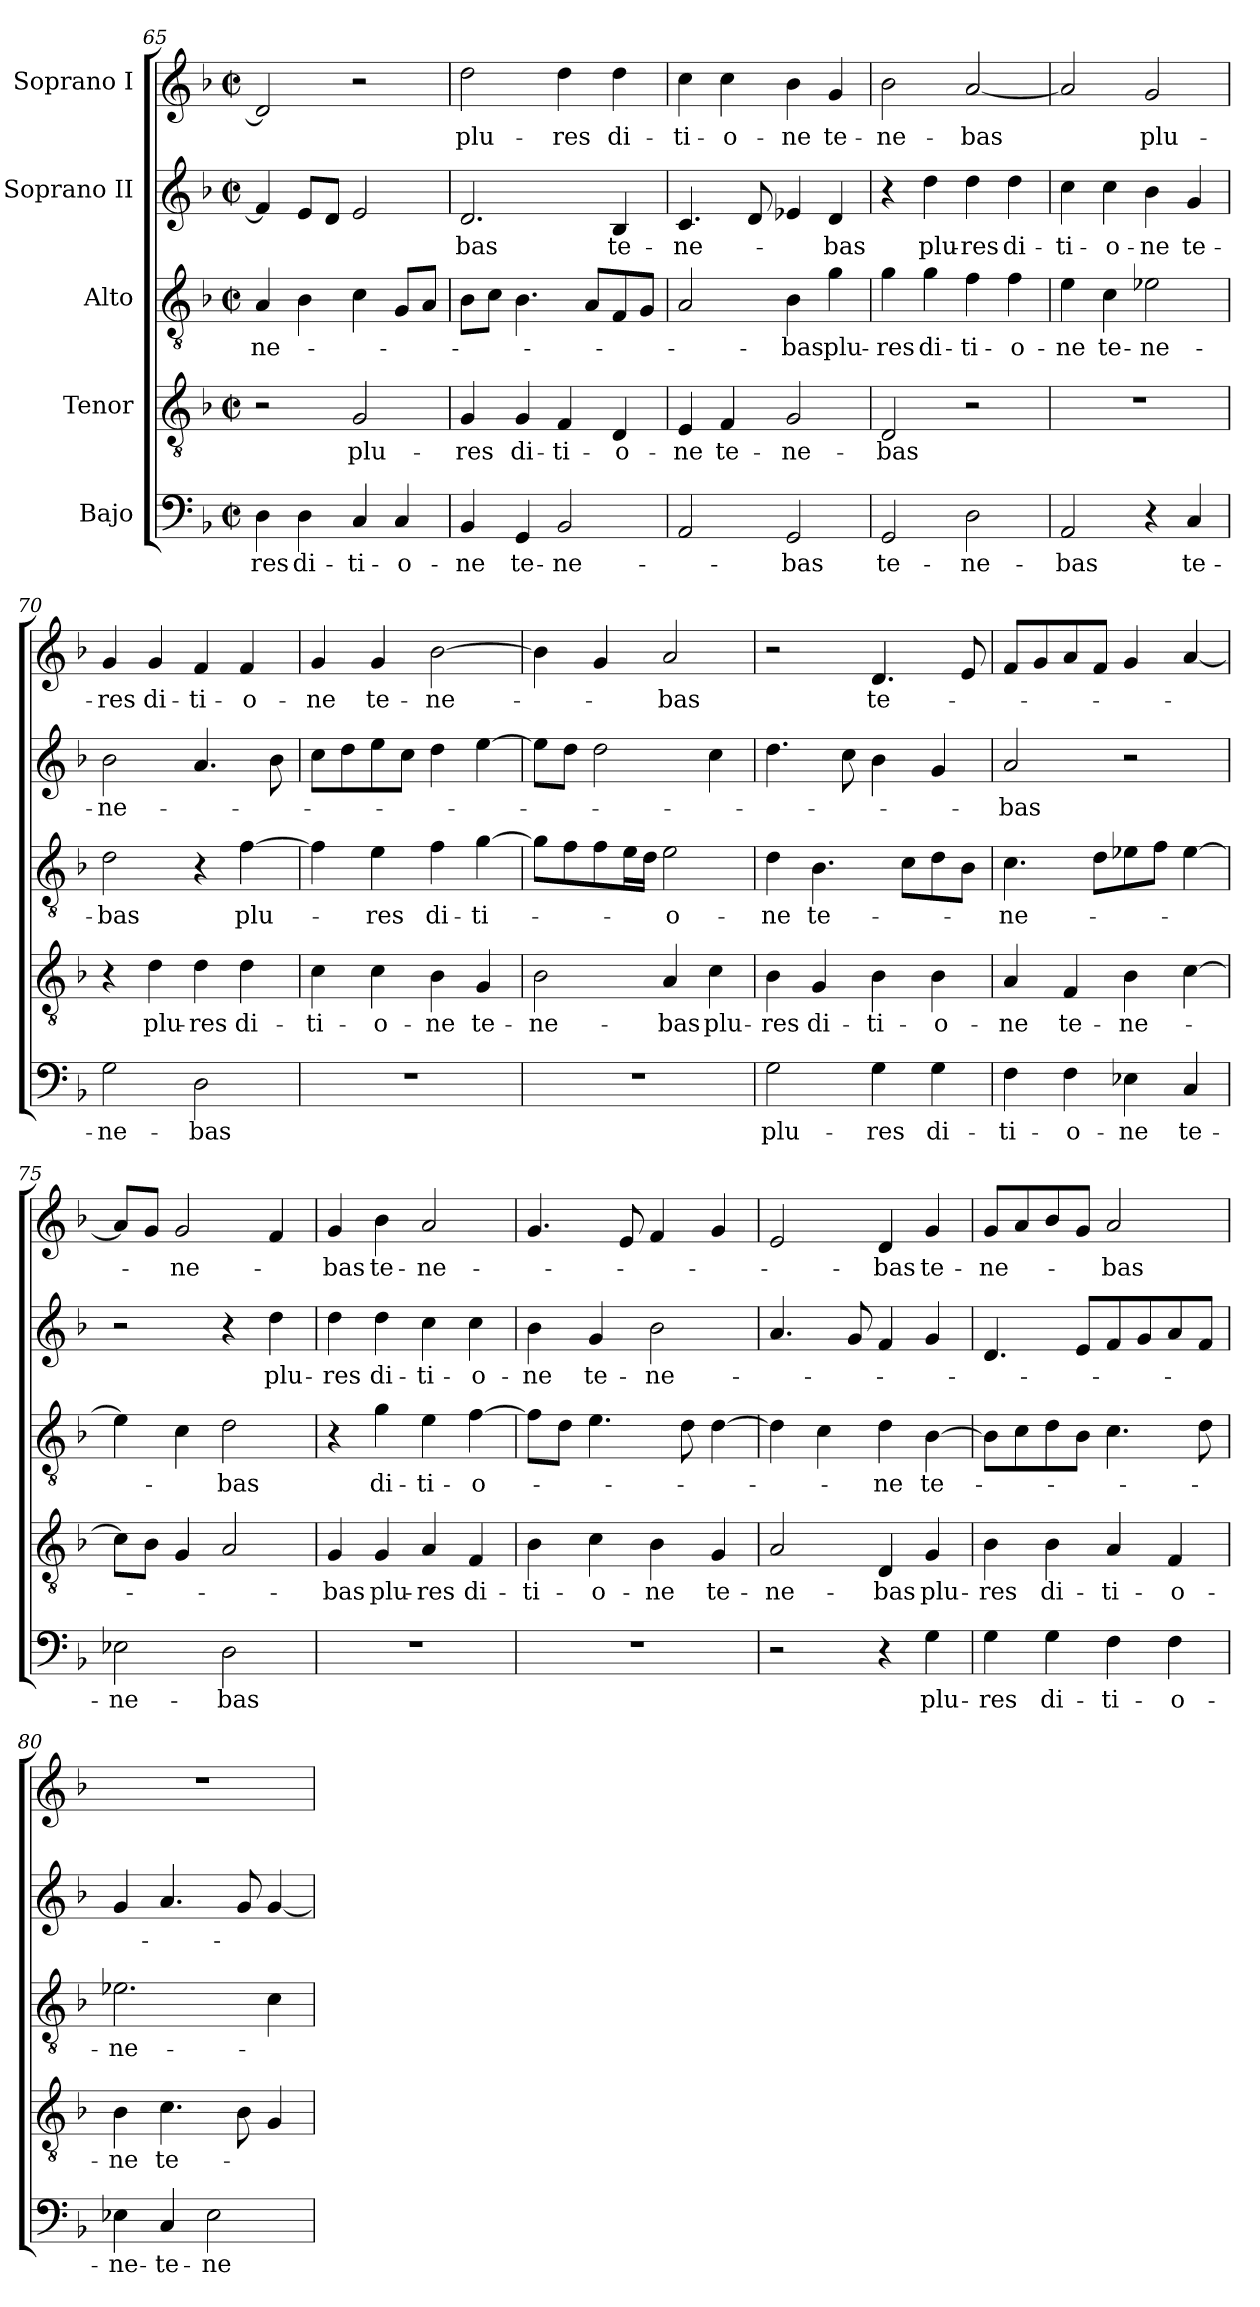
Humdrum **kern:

**kern	**text	**kern	**text	**kern	**text	**kern	**text	**kern	**text
*part5	*part5	*part4	*part4	*part3	*part3	*part2	*part2	*part1	*part1
*staff5	*staff5	*staff4	*staff4	*staff3	*staff3	*staff2	*staff2	*staff1	*staff1
*I"Bajo	*	*I"Tenor	*	*I"Alto	*	*I"Soprano II	*	*I"Soprano I	*
!!LO:LB:g=z
*clefF4	*	*clefGv2	*	*clefGv2	*	*clefG2	*	*clefG2	*
*k[b-]	*	*k[b-]	*	*k[b-]	*	*k[b-]	*	*k[b-]	*
*F:	*	*F:	*	*F:	*	*F:	*	*F:	*
*M2/2	*	*M2/2	*	*M2/2	*	*M2/2	*	*M2/2	*
*met(c|)	*	*met(c|)	*	*met(c|)	*	*met(c|)	*	*met(c|)	*
=65	=65	=65	=65	=65	=65	=65	=65	=65	=65
!	!LO:LY:b	!	!	!	!LO:LY:b	!	!	!	!
4D\	-res	2r	.	4A/	-ne-	4f/]	.	2d/]	.
!	!LO:LY:b	!	!	!	!	!	!	!	!
4D\	di-	.	.	4B-\	.	8e/L	.	.	.
.	.	.	.	.	.	8d/J	.	.	.
!	!LO:LY:b	!	!LO:LY:b	!	!	!	!	!	!
4C/	-ti-	2G/	plu-	4c\	.	2e/	.	2r	.
!	!LO:LY:b	!	!	!	!	!	!	!	!
4C/	-o-	.	.	8G/L	.	.	.	.	.
.	.	.	.	8A/J	.	.	.	.	.
=66	=66	=66	=66	=66	=66	=66	=66	=66	=66
!	!LO:LY:b	!	!LO:LY:b	!	!	!	!LO:LY:b	!	!LO:LY:b
4BB-/	-ne	4G/	-res	8B-\L	.	2.d/	-bas	2dd\	plu-
.	.	.	.	8c\J	.	.	.	.	.
!	!LO:LY:b	!	!LO:LY:b	!	!	!	!	!	!
4GG/	te-	4G/	di-	4.B-\	.	.	.	.	.
!	!LO:LY:b	!	!LO:LY:b	!	!	!	!	!	!LO:LY:b
2BB-/	-ne-	4F/	-ti-	.	.	.	.	4dd\	-res
.	.	.	.	8A/L	.	.	.	.	.
!	!	!	!LO:LY:b	!	!	!	!LO:LY:b	!	!LO:LY:b
.	.	4D/	-o-	8F/	.	4B-/	te-	4dd\	di-
.	.	.	.	8G/J	.	.	.	.	.
=67	=67	=67	=67	=67	=67	=67	=67	=67	=67
!	!	!	!LO:LY:b	!	!	!	!LO:LY:b	!	!LO:LY:b
2AA/	.	4E/	-ne	2A/	.	4.c/	-ne-	4cc\	-ti-
!	!	!	!LO:LY:b	!	!	!	!	!	!LO:LY:b
.	.	4F/	te-	.	.	.	.	4cc\	-o-
.	.	.	.	.	.	8d/	.	.	.
!	!LO:LY:b	!	!LO:LY:b	!	!LO:LY:b	!	!	!	!LO:LY:b
2GG/	-bas	2G/	-ne-	4B-\	-bas	4e-X/	.	4b-\	-ne
!	!	!	!	!	!LO:LY:b	!	!LO:LY:b	!	!LO:LY:b
.	.	.	.	4g\	plu-	4d/	-bas	4g/	te-
=68	=68	=68	=68	=68	=68	=68	=68	=68	=68
!	!LO:LY:b	!	!LO:LY:b	!	!LO:LY:b	!	!	!	!LO:LY:b
2GG/	te-	2D/	-bas	4g\	-res	4r	.	2b-\	-ne-
!	!	!	!	!	!LO:LY:b	!	!LO:LY:b	!	!
.	.	.	.	4g\	di-	4dd\	plu-	.	.
!	!LO:LY:b	!	!	!	!LO:LY:b	!	!LO:LY:b	!	!LO:LY:b
2D\	-ne-	2r	.	4f\	-ti-	4dd\	-res	[2a/	-bas
!	!	!	!	!	!LO:LY:b	!	!LO:LY:b	!	!
.	.	.	.	4f\	-o-	4dd\	di-	.	.
=69	=69	=69	=69	=69	=69	=69	=69	=69	=69
!	!LO:LY:b	!	!	!	!LO:LY:b	!	!LO:LY:b	!	!
2AA/	-bas	1r	.	4e\	-ne	4cc\	-ti-	2a/]	.
!	!	!	!	!	!LO:LY:b	!	!LO:LY:b	!	!
.	.	.	.	4c\	te-	4cc\	-o-	.	.
!	!	!	!	!	!LO:LY:b	!	!LO:LY:b	!	!LO:LY:b
4r	.	.	.	2e-X\	-ne-	4b-\	-ne	2g/	plu-
!	!LO:LY:b	!	!	!	!	!	!LO:LY:b	!	!
4C/	te-	.	.	.	.	4g/	te-	.	.
=70	=70	=70	=70	=70	=70	=70	=70	=70	=70
!	!LO:LY:b	!	!	!	!LO:LY:b	!	!LO:LY:b	!	!LO:LY:b
2G\	-ne-	4r	.	2d\	-bas	2b-\	-ne-	4g/	-res
!	!	!	!LO:LY:b	!	!	!	!	!	!LO:LY:b
.	.	4d\	plu-	.	.	.	.	4g/	di-
!	!LO:LY:b	!	!LO:LY:b	!	!	!	!	!	!LO:LY:b
2D\	-bas	4d\	-res	4r	.	4.a/	.	4f/	-ti-
!	!	!	!LO:LY:b	!	!LO:LY:b	!	!	!	!LO:LY:b
.	.	4d\	di-	[4f\	plu-	.	.	4f/	-o-
.	.	.	.	.	.	8b-\	.	.	.
!!LO:PB:g=z
=71	=71	=71	=71	=71	=71	=71	=71	=71	=71
!	!	!	!LO:LY:b	!	!	!	!	!	!LO:LY:b
1r	.	4c\	-ti-	4f\]	.	8cc\L	.	4g/	-ne
.	.	.	.	.	.	8dd\	.	.	.
!	!	!	!LO:LY:b	!	!LO:LY:b	!	!	!	!LO:LY:b
.	.	4c\	-o-	4e\	-res	8ee\	.	4g/	te-
.	.	.	.	.	.	8cc\J	.	.	.
!	!	!	!LO:LY:b	!	!LO:LY:b	!	!	!	!LO:LY:b
.	.	4B-\	-ne	4f\	di-	4dd\	.	[2b-\	-ne-
!	!	!	!LO:LY:b	!	!LO:LY:b	!	!	!	!
.	.	4G/	te-	[4g\	-ti-	[4ee\	.	.	.
=72	=72	=72	=72	=72	=72	=72	=72	=72	=72
!	!	!	!LO:LY:b	!	!	!	!	!	!
1r	.	2B-\	-ne-	8g\L]	.	8ee\L]	.	4b-\]	.
.	.	.	.	8f\	.	8dd\J	.	.	.
.	.	.	.	8f\	.	2dd\	.	4g/	.
.	.	.	.	16e\L	.	.	.	.	.
.	.	.	.	16d\JJ	.	.	.	.	.
!	!	!	!LO:LY:b	!	!LO:LY:b	!	!	!	!LO:LY:b
.	.	4A/	-bas	2e\	-o-	.	.	2a/	-bas
!	!	!	!LO:LY:b	!	!	!	!	!	!
.	.	4c\	plu-	.	.	4cc\	.	.	.
=73	=73	=73	=73	=73	=73	=73	=73	=73	=73
!	!LO:LY:b	!	!LO:LY:b	!	!LO:LY:b	!	!	!	!
2G\	plu-	4B-\	-res	4d\	-ne	4.dd\	.	2r	.
!	!	!	!LO:LY:b	!	!LO:LY:b	!	!	!	!
.	.	4G/	di-	4.B-\	te-	.	.	.	.
.	.	.	.	.	.	8cc\	.	.	.
!	!LO:LY:b	!	!LO:LY:b	!	!	!	!	!	!LO:LY:b
4G\	-res	4B-\	-ti-	.	.	4b-\	.	4.d/	te-
.	.	.	.	8c\L	.	.	.	.	.
!	!LO:LY:b	!	!LO:LY:b	!	!	!	!	!	!
4G\	di-	4B-\	-o-	8d\	.	4g/	.	.	.
.	.	.	.	8B-\J	.	.	.	8e/	.
=74	=74	=74	=74	=74	=74	=74	=74	=74	=74
!	!LO:LY:b	!	!LO:LY:b	!	!LO:LY:b	!	!LO:LY:b	!	!
4F\	-ti-	4A/	-ne	4.c\	-ne-	2a/	-bas	8f/L	.
.	.	.	.	.	.	.	.	8g/	.
!	!LO:LY:b	!	!LO:LY:b	!	!	!	!	!	!
4F\	-o-	4F/	te-	.	.	.	.	8a/	.
.	.	.	.	8d\L	.	.	.	8f/J	.
!	!LO:LY:b	!	!LO:LY:b	!	!	!	!	!	!
4E-X\	-ne	4B-\	-ne-	8e-X\	.	2r	.	4g/	.
.	.	.	.	8f\J	.	.	.	.	.
!	!LO:LY:b	!	!	!	!	!	!	!	!
4C/	te-	[4c\	.	[4e-\	.	.	.	[4a/	.
=75	=75	=75	=75	=75	=75	=75	=75	=75	=75
!	!LO:LY:b	!	!	!	!	!	!	!	!
2E-X\	-ne-	8c\L]	.	4e-\]	.	2r	.	8a/L]	.
.	.	8B-\J	.	.	.	.	.	8g/J	.
!	!	!	!	!	!	!	!	!	!LO:LY:b
.	.	4G/	.	4c\	.	.	.	2g/	-ne-
!	!LO:LY:b	!	!	!	!LO:LY:b	!	!	!	!
2D\	-bas	2A/	.	2d\	-bas	4r	.	.	.
!	!	!	!	!	!	!	!LO:LY:b	!	!
.	.	.	.	.	.	4dd\	plu-	4f/	.
!!LO:LB:g=z
=76	=76	=76	=76	=76	=76	=76	=76	=76	=76
!	!	!	!LO:LY:b	!	!	!	!LO:LY:b	!	!LO:LY:b
1r	.	4G/	-bas	4r	.	4dd\	-res	4g/	-bas
!	!	!	!LO:LY:b	!	!LO:LY:b	!	!LO:LY:b	!	!LO:LY:b
.	.	4G/	plu-	4g\	di-	4dd\	di-	4b-\	te-
!	!	!	!LO:LY:b	!	!LO:LY:b	!	!LO:LY:b	!	!LO:LY:b
.	.	4A/	-res	4e\	-ti-	4cc\	-ti-	2a/	-ne-
!	!	!	!LO:LY:b	!	!LO:LY:b	!	!LO:LY:b	!	!
.	.	4F/	di-	[4f\	-o-	4cc\	-o-	.	.
=77	=77	=77	=77	=77	=77	=77	=77	=77	=77
!	!	!	!LO:LY:b	!	!	!	!LO:LY:b	!	!
1r	.	4B-\	-ti-	8f\L]	.	4b-\	-ne	4.g/	.
.	.	.	.	8d\J	.	.	.	.	.
!	!	!	!LO:LY:b	!	!	!	!LO:LY:b	!	!
.	.	4c\	-o-	4.e\	.	4g/	te-	.	.
.	.	.	.	.	.	.	.	8e/	.
!	!	!	!LO:LY:b	!	!	!	!LO:LY:b	!	!
.	.	4B-\	-ne	.	.	2b-\	-ne-	4f/	.
.	.	.	.	8d\	.	.	.	.	.
!	!	!	!LO:LY:b	!	!	!	!	!	!
.	.	4G/	te-	[4d\	.	.	.	4g/	.
=78	=78	=78	=78	=78	=78	=78	=78	=78	=78
!	!	!	!LO:LY:b	!	!	!	!	!	!
2r	.	2A/	-ne-	4d\]	.	4.a/	.	2e/	.
.	.	.	.	4c\	.	.	.	.	.
.	.	.	.	.	.	8g/	.	.	.
!	!	!	!LO:LY:b	!	!LO:LY:b	!	!	!	!LO:LY:b
4r	.	4D/	-bas	4d\	-ne	4f/	.	4d/	-bas
!	!LO:LY:b	!	!LO:LY:b	!	!LO:LY:b	!	!	!	!LO:LY:b
4G\	plu-	4G/	plu-	[4B-\	te-	4g/	.	4g/	te-
=79	=79	=79	=79	=79	=79	=79	=79	=79	=79
!	!LO:LY:b	!	!LO:LY:b	!	!	!	!	!	!LO:LY:b
4G\	-res	4B-\	-res	8B-\L]	.	4.d/	.	8g/L	-ne-
.	.	.	.	8c\	.	.	.	8a/	.
!	!LO:LY:b	!	!LO:LY:b	!	!	!	!	!	!
4G\	di-	4B-\	di-	8d\	.	.	.	8b-/	.
.	.	.	.	8B-\J	.	8e/L	.	8g/J	.
!	!LO:LY:b	!	!LO:LY:b	!	!	!	!	!	!LO:LY:b
4F\	-ti-	4A/	-ti-	4.c\	.	8f/	.	2a/	-bas
.	.	.	.	.	.	8g/	.	.	.
!	!LO:LY:b	!	!LO:LY:b	!	!	!	!	!	!
4F\	-o-	4F/	-o-	.	.	8a/	.	.	.
.	.	.	.	8d\	.	8f/J	.	.	.
=80	=80	=80	=80	=80	=80	=80	=80	=80	=80
!	!LO:LY:b	!	!LO:LY:b	!	!LO:LY:b	!	!	!	!
4E-X\	-ne-	4B-\	-ne	2.e-X\	-ne-	4g/	.	1r	.
!	!LO:LY:b	!	!LO:LY:b	!	!	!	!	!	!
4C/	-te-	4.c\	te-	.	.	4.a/	.	.	.
!	!LO:LY:b	!	!	!	!	!	!	!	!
2E-\	-ne-	.	.	.	.	.	.	.	.
.	.	8B-\	.	.	.	8g/	.	.	.
.	.	4G/	.	4c\	.	[4g/	.	.	.
=	=	=	=	=	=	=	=	=	=
*-	*-	*-	*-	*-	*-	*-	*-	*-	*-
